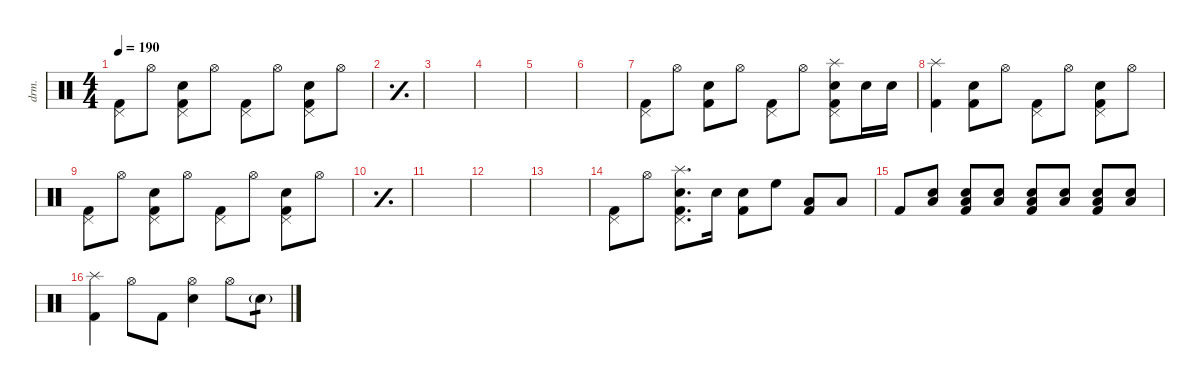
\defaultSystemsLayout 4
\hideDynamics
\bracketExtendMode nobrackets
\track ("伊地知虹夏" "drm.") {solo instrument percussion}
\staff {score}
\articulation defaults
\ts (4 4)
\tempo 190
\clef neutral
\ks c
("Kick (hit) 2" "Pedal Hi-Hat (hit)").8{dy mf beam Down} "Hi-Hat (open)".8{beam Down} ("Kick (hit) 2" "Snare (hit) 2" "Pedal Hi-Hat (hit)").8{beam Down} "Hi-Hat (open)".8{beam Down} ("Kick (hit) 2" "Pedal Hi-Hat (hit)").8{beam Down} "Hi-Hat (open)".8{beam Down} ("Kick (hit) 2" "Snare (hit) 2" "Pedal Hi-Hat (hit)").8{beam Down} "Hi-Hat (open)".8{beam Down} |
\simile simple
|
|
|
|
|
\simile none
("Kick (hit) 2" "Pedal Hi-Hat (hit)").8{beam Down} "Hi-Hat (open)".8{beam Down} ("Kick (hit) 2" "Snare (hit) 2").8{beam Down} "Hi-Hat (open)".8{beam Down} ("Kick (hit) 2" "Pedal Hi-Hat (hit)").8{beam Down} "Hi-Hat (open)".8{beam Down} ("Kick (hit) 2" "Snare (hit) 2" "Pedal Hi-Hat (hit)" "Splash (hit)").8{beam Down} "Snare (hit) 2".16{beam Down} "Snare (hit) 2".16{beam Down} |
("Kick (hit) 2" "Splash (hit)").4{beam Down} ("Kick (hit) 2" "Snare (hit) 2").8{beam Down} "Hi-Hat (open)".8{beam Down} ("Kick (hit) 2" "Pedal Hi-Hat (hit)").8{beam Down} "Hi-Hat (open)".8{beam Down} ("Kick (hit) 2" "Snare (hit) 2" "Pedal Hi-Hat (hit)").8{beam Down} "Hi-Hat (open)".8{beam Down} |
("Kick (hit) 2" "Pedal Hi-Hat (hit)").8{beam Down} "Hi-Hat (open)".8{beam Down} ("Kick (hit) 2" "Snare (hit) 2" "Pedal Hi-Hat (hit)").8{beam Down} "Hi-Hat (open)".8{beam Down} ("Kick (hit) 2" "Pedal Hi-Hat (hit)").8{beam Down} "Hi-Hat (open)".8{beam Down} ("Kick (hit) 2" "Snare (hit) 2" "Pedal Hi-Hat (hit)").8{beam Down} "Hi-Hat (open)".8{beam Down} |
\simile simple
|
|
|
|
\simile none
("Kick (hit) 2" "Pedal Hi-Hat (hit)").8{beam Down} "Hi-Hat (open)".8{beam Down} ("Pedal Hi-Hat (hit)" "Kick (hit) 2" "Snare (hit) 2" "Splash (hit)").8{d beam Down} "Snare (hit) 2".16{beam Down} ("Snare (hit) 2" "Kick (hit) 2").8{beam Down} "High Floor Tom (hit)".8{beam Down} ("Kick (hit) 2" "Low Tom (hit)").8{beam Up} "Low Tom (hit)".8{beam Up} |
"Kick (hit) 2".8{beam Up} ("Low Tom (hit)" "Snare (hit) 2").8{beam Up} ("Low Tom (hit)" "Snare (hit) 2" "Kick (hit) 2").8{beam Up} ("Low Tom (hit)" "Snare (hit) 2").8{beam Up} ("Low Tom (hit)" "Snare (hit) 2" "Kick (hit) 2").8{beam Up} ("Low Tom (hit)" "Snare (hit) 2").8{beam Up} ("Low Tom (hit)" "Snare (hit) 2" "Kick (hit) 2").8{beam Up} ("Low Tom (hit)" "Snare (hit) 2").8{beam Up} |
("Kick (hit) 2" "Splash (hit)").4{beam Down} "Hi-Hat (open)".8{beam Down} "Kick (hit) 2".8{beam Down} ("Hi-Hat (open)" "Snare (hit) 2").4{beam Down} "Hi-Hat (open)".8{beam Down} "Snare (hit) 2"{g}.8{tp 1 beam Down}
